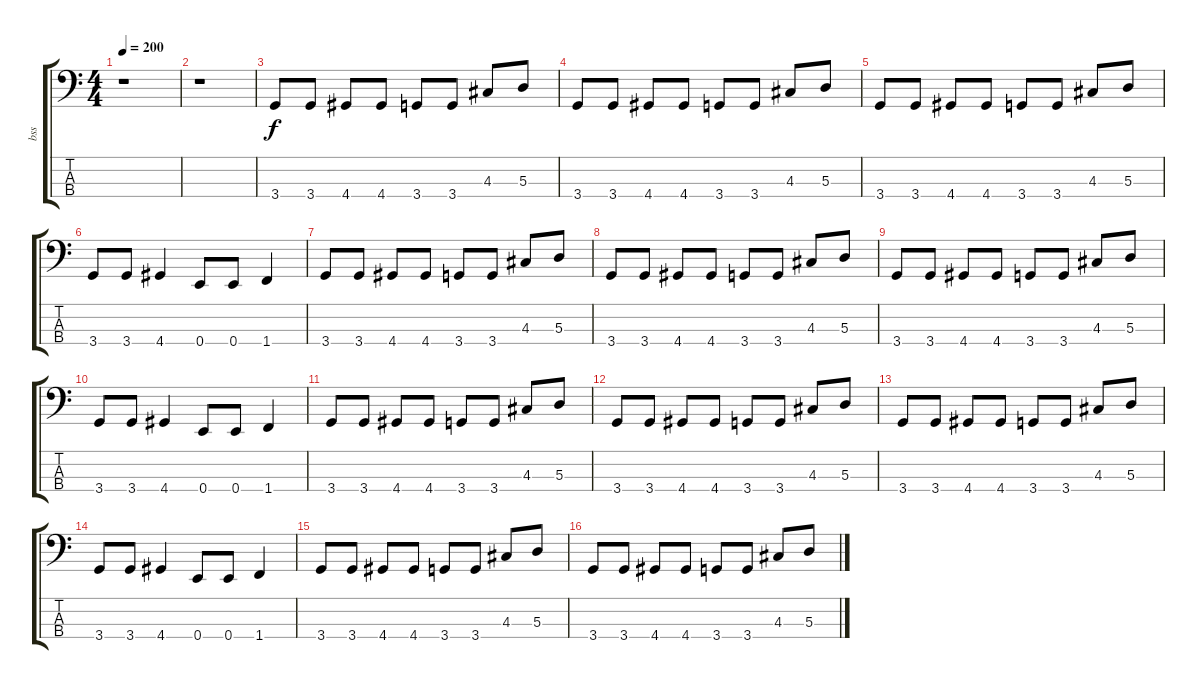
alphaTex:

\track ("bss" "bss") {instrument electricbasspick}
\staff {score tabs}
\tuning (G2 D2 A1 E1) {hide}
\ts (4 4)
\tempo 200
\clef f4
\ks c
r.1{dy f instrument electricbasspick} |
r.1 |
3.4.8 3.4.8 4.4.8 4.4.8 3.4.8 3.4.8 4.3.8 5.3.8 |
3.4.8 3.4.8 4.4.8 4.4.8 3.4.8 3.4.8 4.3.8 5.3.8 |
3.4.8 3.4.8 4.4.8 4.4.8 3.4.8 3.4.8 4.3.8 5.3.8 |
3.4.8 3.4.8 4.4.4 0.4.8 0.4.8 1.4.4 |
3.4.8 3.4.8 4.4.8 4.4.8 3.4.8 3.4.8 4.3.8 5.3.8 |
3.4.8 3.4.8 4.4.8 4.4.8 3.4.8 3.4.8 4.3.8 5.3.8 |
3.4.8 3.4.8 4.4.8 4.4.8 3.4.8 3.4.8 4.3.8 5.3.8 |
3.4.8 3.4.8 4.4.4 0.4.8 0.4.8 1.4.4 |
3.4.8 3.4.8 4.4.8 4.4.8 3.4.8 3.4.8 4.3.8 5.3.8 |
3.4.8 3.4.8 4.4.8 4.4.8 3.4.8 3.4.8 4.3.8 5.3.8 |
3.4.8 3.4.8 4.4.8 4.4.8 3.4.8 3.4.8 4.3.8 5.3.8 |
3.4.8 3.4.8 4.4.4 0.4.8 0.4.8 1.4.4 |
3.4.8 3.4.8 4.4.8 4.4.8 3.4.8 3.4.8 4.3.8 5.3.8 |
3.4.8 3.4.8 4.4.8 4.4.8 3.4.8 3.4.8 4.3.8 5.3.8
